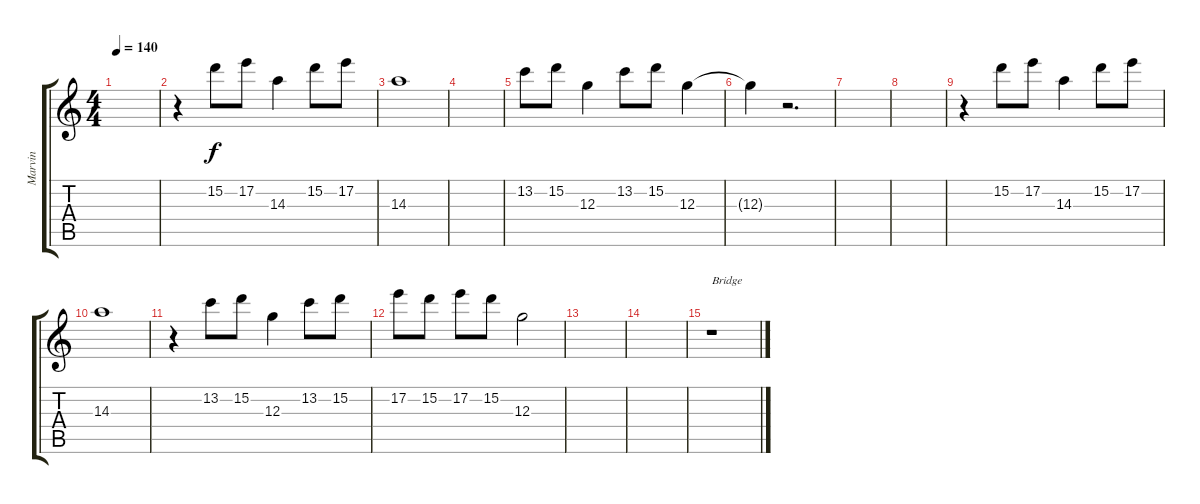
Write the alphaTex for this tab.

\track ("Marvin" "Marvin") {instrument overdrivenguitar}
\staff {score tabs}
\tuning (E4 B3 G3 D3 A2 E2) {hide}
\ts (4 4)
\tempo 140
\clef g2
\ks c
|
r.4 15.2.8 17.2.8 14.3.4 15.2.8 17.2.8 |
14.3.1 |
|
13.2.8 15.2.8 12.3.4 13.2.8 15.2.8 12.3.4 |
12.3{t}.4 r.2{d} |
|
|
r.4 15.2.8 17.2.8 14.3.4 15.2.8 17.2.8 |
14.3.1 |
r.4 13.2.8 15.2.8 12.3.4 13.2.8 15.2.8 |
17.2.8 15.2.8 17.2.8 15.2.8 12.3.2 |
|
|
r.1{txt "Bridge"}
